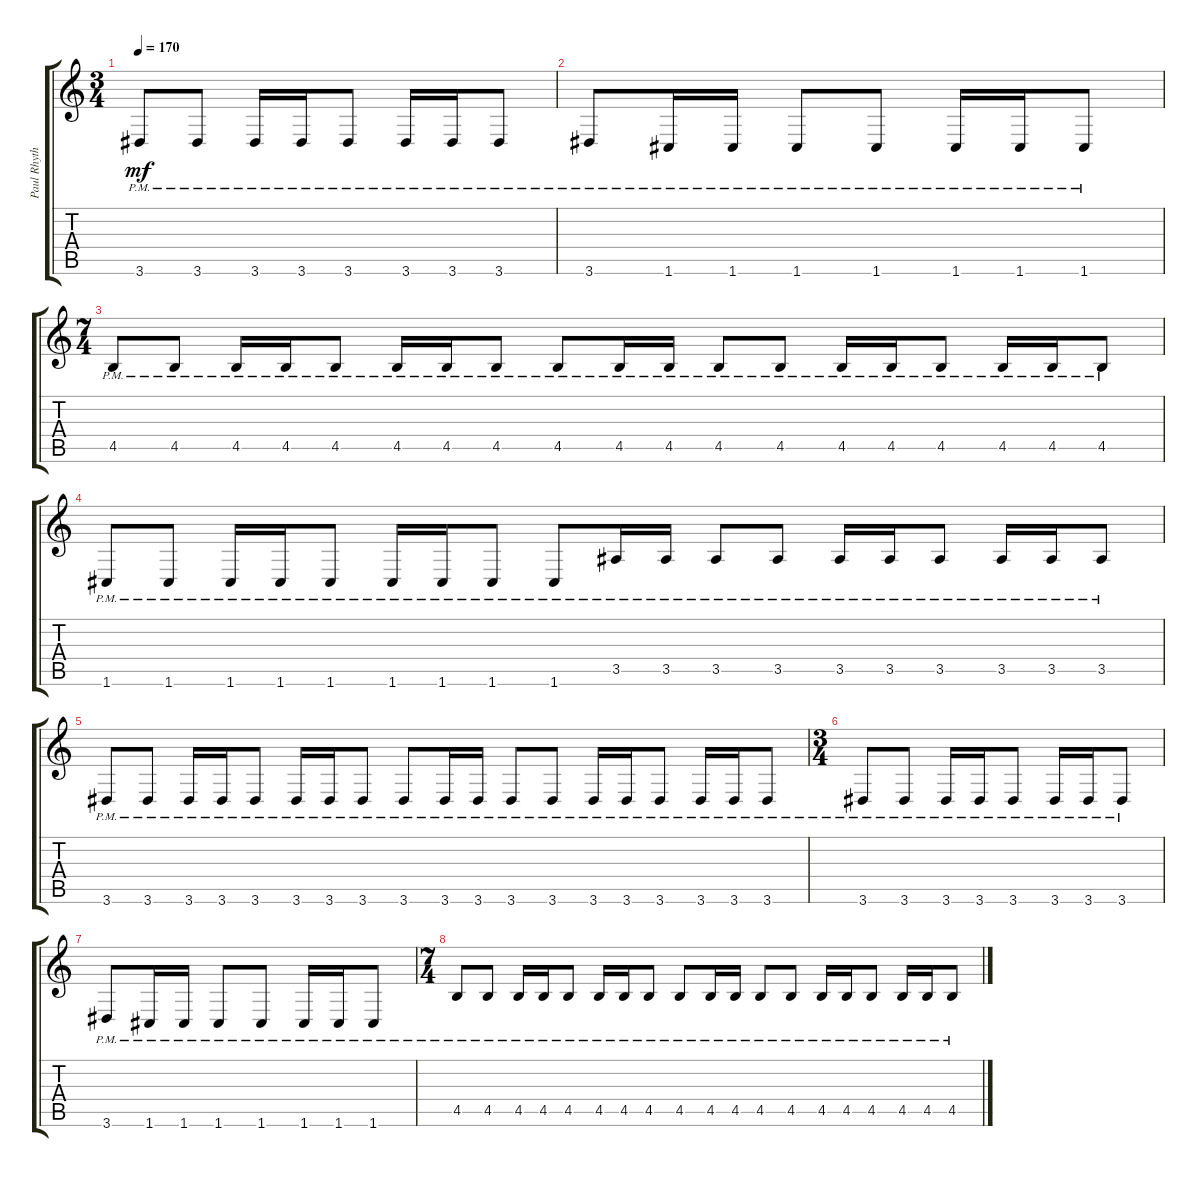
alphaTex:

\track ("Paul Rhythm" "Paul Rhyth") {instrument distortionguitar}
\staff {score tabs}
\tuning (D4 A3 F3 C3 G2 C2) {hide}
\ts (3 4)
\tempo 170
\clef g2
\ks c
3.6{pm}.8{dy mf} 3.6{pm}.8 3.6{pm}.16 3.6{pm}.16 3.6{pm}.8 3.6{pm}.16 3.6{pm}.16 3.6{pm}.8 |
3.6{pm}.8 1.6{pm}.16 1.6{pm}.16 1.6{pm}.8 1.6{pm}.8 1.6{pm}.16 1.6{pm}.16 1.6{pm}.8 |
\ts (7 4)
4.5{pm}.8 4.5{pm}.8 4.5{pm}.16 4.5{pm}.16 4.5{pm}.8 4.5{pm}.16 4.5{pm}.16 4.5{pm}.8 4.5{pm}.8 4.5{pm}.16 4.5{pm}.16 4.5{pm}.8 4.5{pm}.8 4.5{pm}.16 4.5{pm}.16 4.5{pm}.8 4.5{pm}.16 4.5{pm}.16 4.5{pm}.8 |
1.6{pm}.8 1.6{pm}.8 1.6{pm}.16 1.6{pm}.16 1.6{pm}.8 1.6{pm}.16 1.6{pm}.16 1.6{pm}.8 1.6{pm}.8 3.5{pm}.16 3.5{pm}.16 3.5{pm}.8 3.5{pm}.8 3.5{pm}.16 3.5{pm}.16 3.5{pm}.8 3.5{pm}.16 3.5{pm}.16 3.5{pm}.8 |
3.6{pm}.8 3.6{pm}.8 3.6{pm}.16 3.6{pm}.16 3.6{pm}.8 3.6{pm}.16 3.6{pm}.16 3.6{pm}.8 3.6{pm}.8 3.6{pm}.16 3.6{pm}.16 3.6{pm}.8 3.6{pm}.8 3.6{pm}.16 3.6{pm}.16 3.6{pm}.8 3.6{pm}.16 3.6{pm}.16 3.6{pm}.8 |
\ts (3 4)
3.6{pm}.8 3.6{pm}.8 3.6{pm}.16 3.6{pm}.16 3.6{pm}.8 3.6{pm}.16 3.6{pm}.16 3.6{pm}.8 |
3.6{pm}.8 1.6{pm}.16 1.6{pm}.16 1.6{pm}.8 1.6{pm}.8 1.6{pm}.16 1.6{pm}.16 1.6{pm}.8 |
\ts (7 4)
4.5{pm}.8 4.5{pm}.8 4.5{pm}.16 4.5{pm}.16 4.5{pm}.8 4.5{pm}.16 4.5{pm}.16 4.5{pm}.8 4.5{pm}.8 4.5{pm}.16 4.5{pm}.16 4.5{pm}.8 4.5{pm}.8 4.5{pm}.16 4.5{pm}.16 4.5{pm}.8 4.5{pm}.16 4.5{pm}.16 4.5{pm}.8
